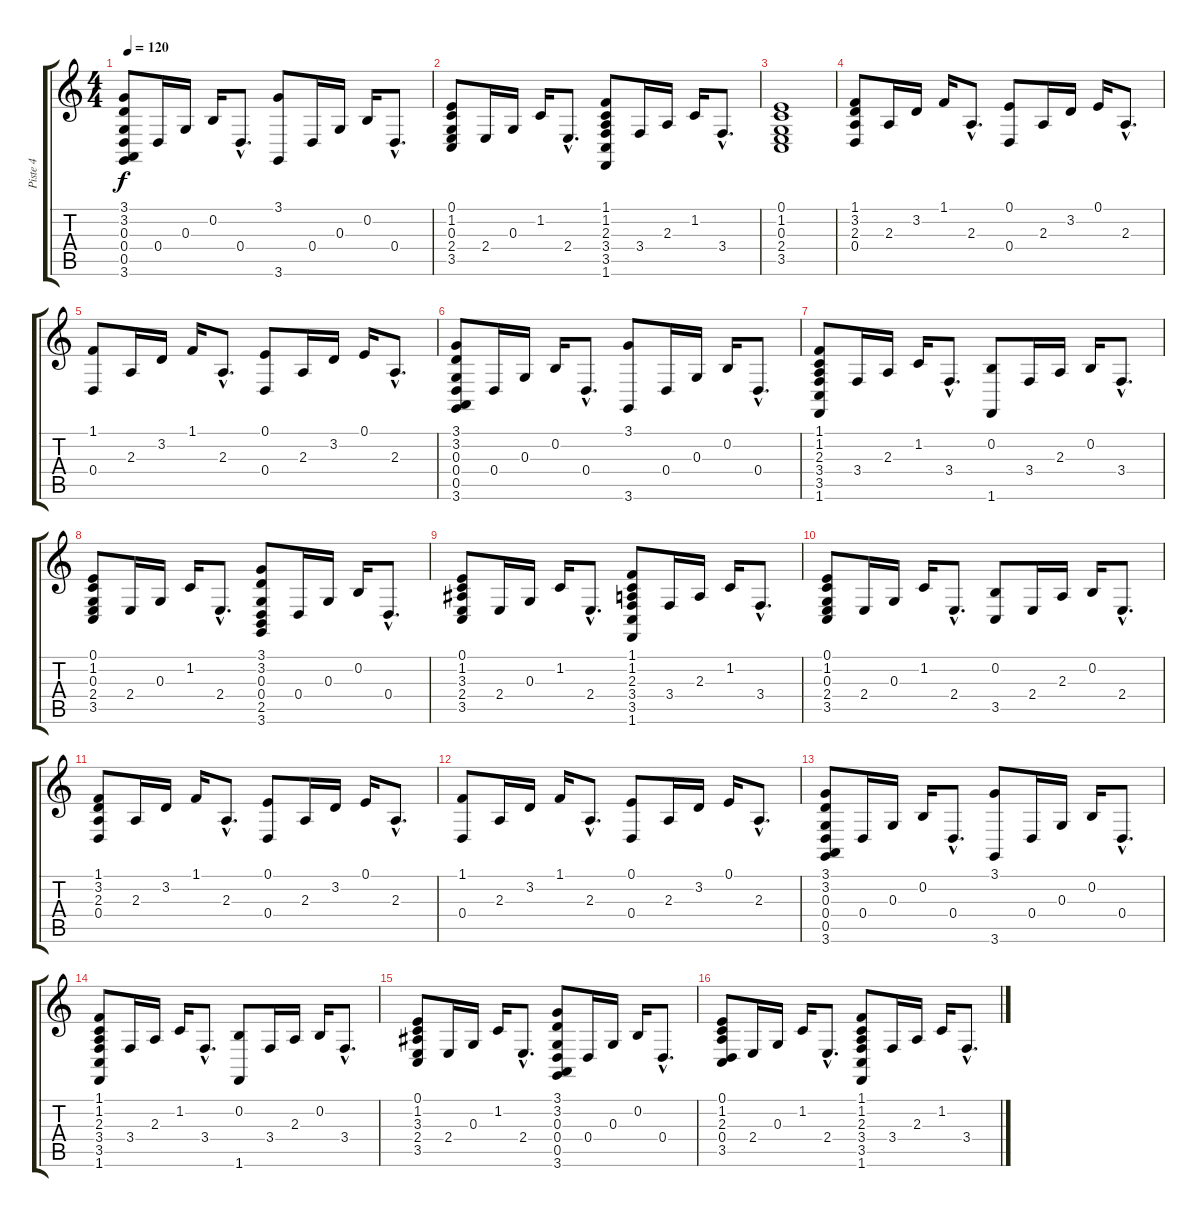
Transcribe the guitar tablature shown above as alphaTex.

\track ("Piste 4" "Piste 4") {instrument acousticgrandpiano}
\staff {score tabs}
\tuning (E4 B3 G3 D3 A2 E2) {hide}
\ts (4 4)
\tempo 120
\clef g2
\ks c
(3.1 3.2 0.3 0.4 0.5 3.6).8{dy f} 0.4.16 0.3.16 0.2.16 0.4{hac}.8{d} (3.1 3.6).8 0.4.16 0.3.16 0.2.16 0.4{hac}.8{d} |
(0.1 1.2 0.3 2.4 3.5).8 2.4.16 0.3.16 1.2.16 2.4{hac}.8{d} (1.1 1.2 2.3 3.4 3.5 1.6).8 3.4.16 2.3.16 1.2.16 3.4{hac}.8{d} |
(0.1 1.2 0.3 2.4 3.5).1 |
(1.1 3.2 2.3 0.4).8 2.3.16 3.2.16 1.1.16 2.3{hac}.8{d} (0.1 0.4).8 2.3.16 3.2.16 0.1.16 2.3{hac}.8{d} |
(1.1 0.4).8 2.3.16 3.2.16 1.1.16 2.3{hac}.8{d} (0.1 0.4).8 2.3.16 3.2.16 0.1.16 2.3{hac}.8{d} |
(3.1 3.2 0.3 0.4 0.5 3.6).8 0.4.16 0.3.16 0.2.16 0.4{hac}.8{d} (3.1 3.6).8 0.4.16 0.3.16 0.2.16 0.4{hac}.8{d} |
(1.1 1.2 2.3 3.4 3.5 1.6).8 3.4.16 2.3.16 1.2.16 3.4{hac}.8{d} (0.2 1.6).8 3.4.16 2.3.16 0.2.16 3.4{hac}.8{d} |
(0.1 1.2 0.3 2.4 3.5).8 2.4.16 0.3.16 1.2.16 2.4{hac}.8{d} (3.1 3.2 0.3 0.4 2.5 3.6).8 0.4.16 0.3.16 0.2.16 0.4{hac}.8{d} |
(0.1 1.2 3.3 2.4 3.5).8 2.4.16 0.3.16 1.2.16 2.4{hac}.8{d} (1.1 1.2 2.3 3.4 3.5 1.6).8 3.4.16 2.3.16 1.2.16 3.4{hac}.8{d} |
(0.1 1.2 0.3 2.4 3.5).8 2.4.16 0.3.16 1.2.16 2.4{hac}.8{d} (0.2 3.5).8 2.4.16 2.3.16 0.2.16 2.4{hac}.8{d} |
(1.1 3.2 2.3 0.4).8 2.3.16 3.2.16 1.1.16 2.3{hac}.8{d} (0.1 0.4).8 2.3.16 3.2.16 0.1.16 2.3{hac}.8{d} |
(1.1 0.4).8 2.3.16 3.2.16 1.1.16 2.3{hac}.8{d} (0.1 0.4).8 2.3.16 3.2.16 0.1.16 2.3{hac}.8{d} |
(3.1 3.2 0.3 0.4 0.5 3.6).8 0.4.16 0.3.16 0.2.16 0.4{hac}.8{d} (3.1 3.6).8 0.4.16 0.3.16 0.2.16 0.4{hac}.8{d} |
(1.1 1.2 2.3 3.4 3.5 1.6).8 3.4.16 2.3.16 1.2.16 3.4{hac}.8{d} (0.2 1.6).8 3.4.16 2.3.16 0.2.16 3.4{hac}.8{d} |
(0.1 1.2 3.3 2.4 3.5).8 2.4.16 0.3.16 1.2.16 2.4{hac}.8{d} (3.1 3.2 0.3 0.4 0.5 3.6).8 0.4.16 0.3.16 0.2.16 0.4{hac}.8{d} |
(0.1 1.2 2.3 0.4 3.5).8 2.4.16 0.3.16 1.2.16 2.4{hac}.8{d} (1.1 1.2 2.3 3.4 3.5 1.6).8 3.4.16 2.3.16 1.2.16 3.4{hac}.8{d}
